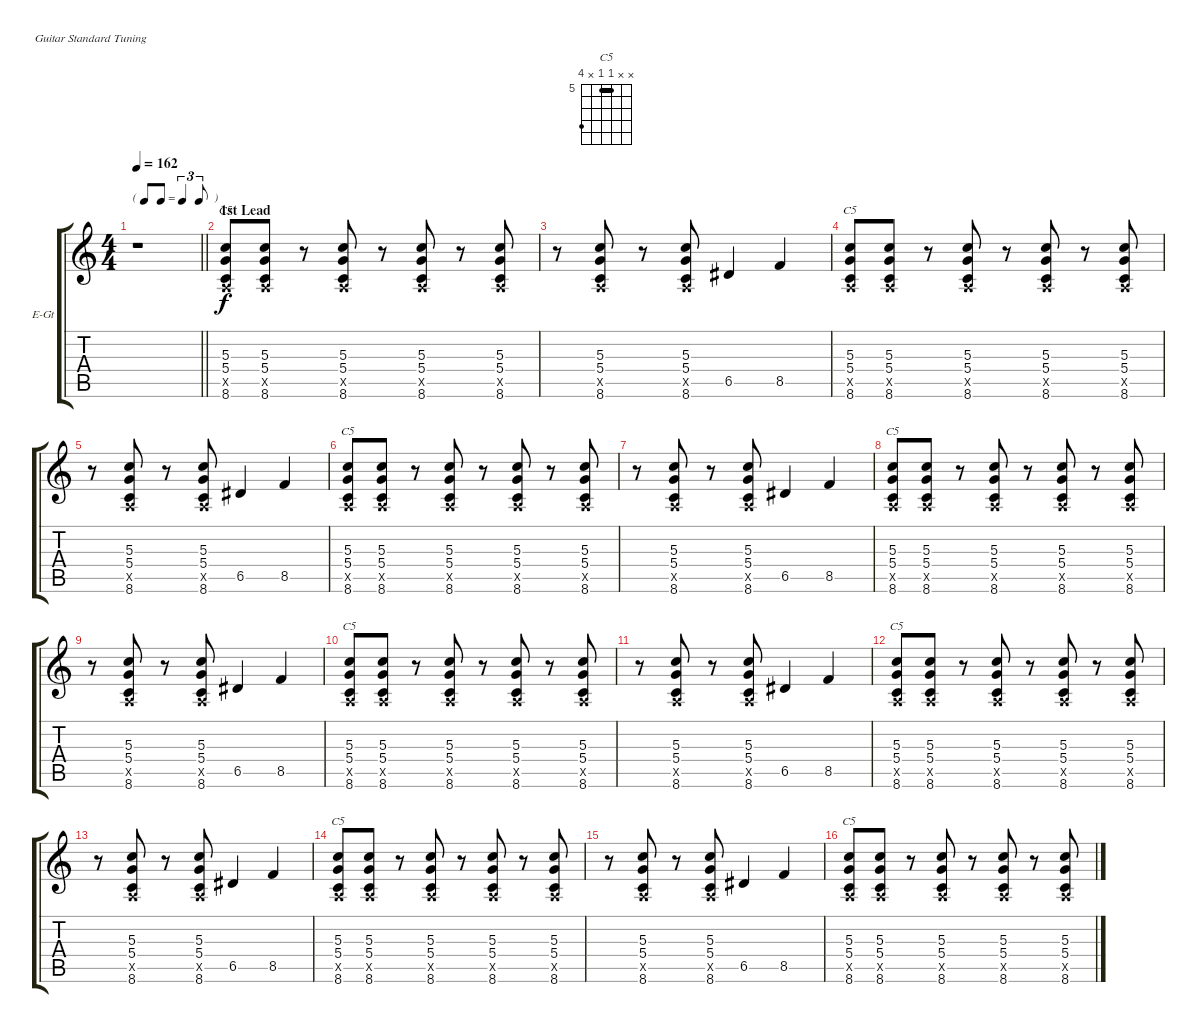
\bracketExtendMode groupsimilarinstruments
\firstSystemTrackNameOrientation horizontal
\otherSystemsTrackNameOrientation horizontal
\track ("Rhythm Guitar (Left)" "E-Gt") {instrument distortionguitar}
\staff {score tabs}
\tuning (E4 B3 G3 D3 A2 E2)
\chord ("C5" x x 5 5 x 8) {firstfret 5 showfingering false barre 5}
\ts (4 4)
\tf triplet8th
\tempo 162
\clef g2
\barLineRight lightlight
\ks c
r.1{dy f} |
\section ("" "1st Lead")
(5.3 5.4 0.5{x} 8.6).8{ch "C5"} (5.3 5.4 0.5{x} 8.6).8 r.8 (5.3 5.4 0.5{x} 8.6).8 r.8 (5.3 5.4 0.5{x} 8.6).8 r.8 (5.3 5.4 0.5{x} 8.6).8 |
r.8 (5.3 5.4 0.5{x} 8.6).8 r.8 (5.3 5.4 0.5{x} 8.6).8 6.5.4 8.5.4 |
(5.3 5.4 0.5{x} 8.6).8{ch "C5"} (5.3 5.4 0.5{x} 8.6).8 r.8 (5.3 5.4 0.5{x} 8.6).8 r.8 (5.3 5.4 0.5{x} 8.6).8 r.8 (5.3 5.4 0.5{x} 8.6).8 |
r.8 (5.3 5.4 0.5{x} 8.6).8 r.8 (5.3 5.4 0.5{x} 8.6).8 6.5.4 8.5.4 |
(5.3 5.4 0.5{x} 8.6).8{ch "C5"} (5.3 5.4 0.5{x} 8.6).8 r.8 (5.3 5.4 0.5{x} 8.6).8 r.8 (5.3 5.4 0.5{x} 8.6).8 r.8 (5.3 5.4 0.5{x} 8.6).8 |
r.8 (5.3 5.4 0.5{x} 8.6).8 r.8 (5.3 5.4 0.5{x} 8.6).8 6.5.4 8.5.4 |
(5.3 5.4 0.5{x} 8.6).8{ch "C5"} (5.3 5.4 0.5{x} 8.6).8 r.8 (5.3 5.4 0.5{x} 8.6).8 r.8 (5.3 5.4 0.5{x} 8.6).8 r.8 (5.3 5.4 0.5{x} 8.6).8 |
r.8 (5.3 5.4 0.5{x} 8.6).8 r.8 (5.3 5.4 0.5{x} 8.6).8 6.5.4 8.5.4 |
(5.3 5.4 0.5{x} 8.6).8{ch "C5"} (5.3 5.4 0.5{x} 8.6).8 r.8 (5.3 5.4 0.5{x} 8.6).8 r.8 (5.3 5.4 0.5{x} 8.6).8 r.8 (5.3 5.4 0.5{x} 8.6).8 |
r.8 (5.3 5.4 0.5{x} 8.6).8 r.8 (5.3 5.4 0.5{x} 8.6).8 6.5.4 8.5.4 |
(5.3 5.4 0.5{x} 8.6).8{ch "C5"} (5.3 5.4 0.5{x} 8.6).8 r.8 (5.3 5.4 0.5{x} 8.6).8 r.8 (5.3 5.4 0.5{x} 8.6).8 r.8 (5.3 5.4 0.5{x} 8.6).8 |
r.8 (5.3 5.4 0.5{x} 8.6).8 r.8 (5.3 5.4 0.5{x} 8.6).8 6.5.4 8.5.4 |
(5.3 5.4 0.5{x} 8.6).8{ch "C5"} (5.3 5.4 0.5{x} 8.6).8 r.8 (5.3 5.4 0.5{x} 8.6).8 r.8 (5.3 5.4 0.5{x} 8.6).8 r.8 (5.3 5.4 0.5{x} 8.6).8 |
r.8 (5.3 5.4 0.5{x} 8.6).8 r.8 (5.3 5.4 0.5{x} 8.6).8 6.5.4 8.5.4 |
(5.3 5.4 0.5{x} 8.6).8{ch "C5"} (5.3 5.4 0.5{x} 8.6).8 r.8 (5.3 5.4 0.5{x} 8.6).8 r.8 (5.3 5.4 0.5{x} 8.6).8 r.8 (5.3 5.4 0.5{x} 8.6).8
